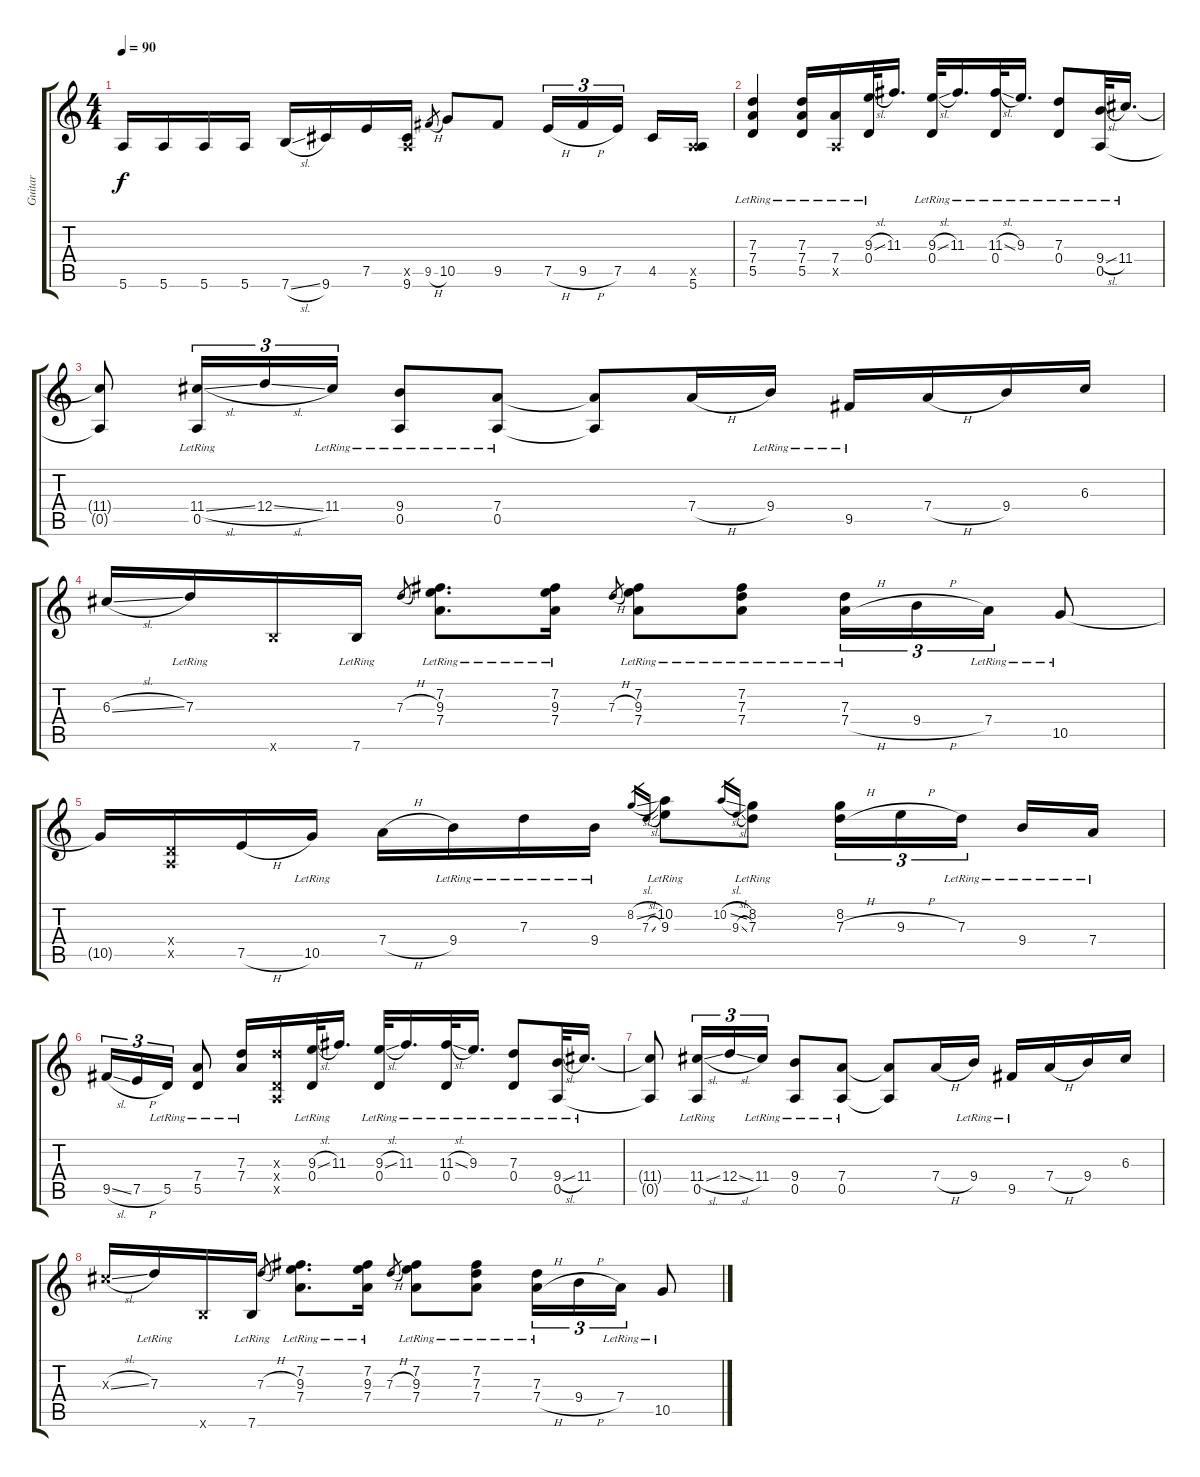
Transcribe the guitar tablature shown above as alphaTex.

\track ("Guitar" "Guitar") {instrument overdrivenguitar}
\staff {score tabs}
\tuning (E4 B3 G3 D3 A2 E2) {hide}
\ts (4 4)
\tempo 90
\clef g2
\ks c
5.6.16{dy f} 5.6.16 5.6.16 5.6.16 7.6{sl}.16 9.6.16 7.5.16 (0.5{x} 9.6).16 9.5{h}.8{gr} 10.5.8 9.5.8 7.5{h}.16{tu (3 2)} 9.5{h}.16{tu (3 2)} 7.5.16{tu (3 2) beam splitsecondary} 4.5.16 (0.5{x} 5.6).16 |
(7.3{lr} 7.4{lr} 5.5{lr}).4 (7.3{lr} 7.4{lr} 5.5{lr}).16 (7.4{lr} 0.5{x}).16 (9.3{sl} 0.4{lr}).32 11.3.16{d} (9.3{sl} 0.4{lr}).32 11.3{lr}.16{d} (11.3{sl} 0.4{lr}).32 9.3{lr}.16{d} (7.3{lr} 0.4{lr}).8{txt ""} (9.4{sl} 0.5{lr}).32 11.4{lr}.16{d} |
(11.4{t} 0.5{t}).8 (11.4{sl} 0.5{lr}).16{tu (3 2)} 12.4{sl}.16{tu (3 2)} 11.4{lr}.16{tu (3 2)} (9.4{lr} 0.5{lr}).8 (7.4{lr} 0.5{lr}).8 (7.4{t} 0.5{t}).8 7.4{h}.16 9.4{lr}.16 9.5{lr}.16 7.4{h}.16 9.4.16 6.3.16 |
6.3{sl}.16 7.3{lr}.16 7.6{x}.16 7.6{lr}.16 7.3{h}.8{gr} (7.2{lr} 9.3 7.4{lr}).8{d} (7.2{lr} 9.3{lr} 7.4{lr}).16 7.3{h}.8{gr} (7.2{lr} 9.3 7.4{lr}).8 (7.2{lr} 7.3{lr} 7.4{lr}).8 (7.3{lr} 7.4{h}).16{tu (3 2)} 9.4{h}.16{tu (3 2)} 7.4{lr}.16{tu (3 2)} 10.5{lr}.8 |
10.5{t}.16 (0.4{x} 0.5{x}).16 7.5{h}.16 10.5{lr}.16 7.4{h}.16 9.4{lr}.16 7.3{lr}.16 9.4{lr}.16 8.2{sl}.16{gr} 7.3{sl}.16{gr} (10.2{lr} 9.3{lr}).8 10.2{sl}.16{gr} 9.3{sl}.16{gr} (8.2{lr} 7.3{lr}).8 (8.2 7.3{h}).16{tu (3 2)} 9.3{h}.16{tu (3 2)} 7.3{lr}.16{tu (3 2) beam splitsecondary} 9.4{lr}.16 7.4{lr}.16 |
9.5{sl}.16{tu (3 2)} 7.5{h}.16{tu (3 2)} 5.5{lr}.16{tu (3 2)} (7.4 5.5{lr}).8 (7.3{lr} 7.4{lr}).16 (7.3{x} 0.4{x} 0.5{x}).16 (9.3{sl} 0.4{lr}).32 11.3.16{d} (9.3{sl} 0.4{lr}).32 11.3{lr}.16{d} (11.3{sl} 0.4{lr}).32 9.3{lr}.16{d} (7.3{lr} 0.4{lr}).8 (9.4{sl} 0.5{lr}).32 11.4{lr}.16{d} |
(11.4{t} 0.5{t}).8 (11.4{sl} 0.5{lr}).16{tu (3 2)} 12.4{sl}.16{tu (3 2)} 11.4{lr}.16{tu (3 2)} (9.4{lr} 0.5{lr}).8 (7.4{lr} 0.5{lr}).8 (7.4{t} 0.5{t}).8 7.4{h}.16 9.4{lr}.16 9.5{lr}.16 7.4{h}.16 9.4.16 6.3.16 |
6.3{sl x}.16 7.3{lr}.16 7.6{x}.16 7.6{lr}.16 7.3{h}.8{gr} (7.2{lr} 9.3 7.4{lr}).8{d} (7.2{lr} 9.3{lr} 7.4{lr}).16 7.3{h}.8{gr} (7.2{lr} 9.3 7.4{lr}).8 (7.2{lr} 7.3{lr} 7.4{lr}).8 (7.3{lr} 7.4{h}).16{tu (3 2)} 9.4{h}.16{tu (3 2)} 7.4{lr}.16{tu (3 2)} 10.5{lr}.8
